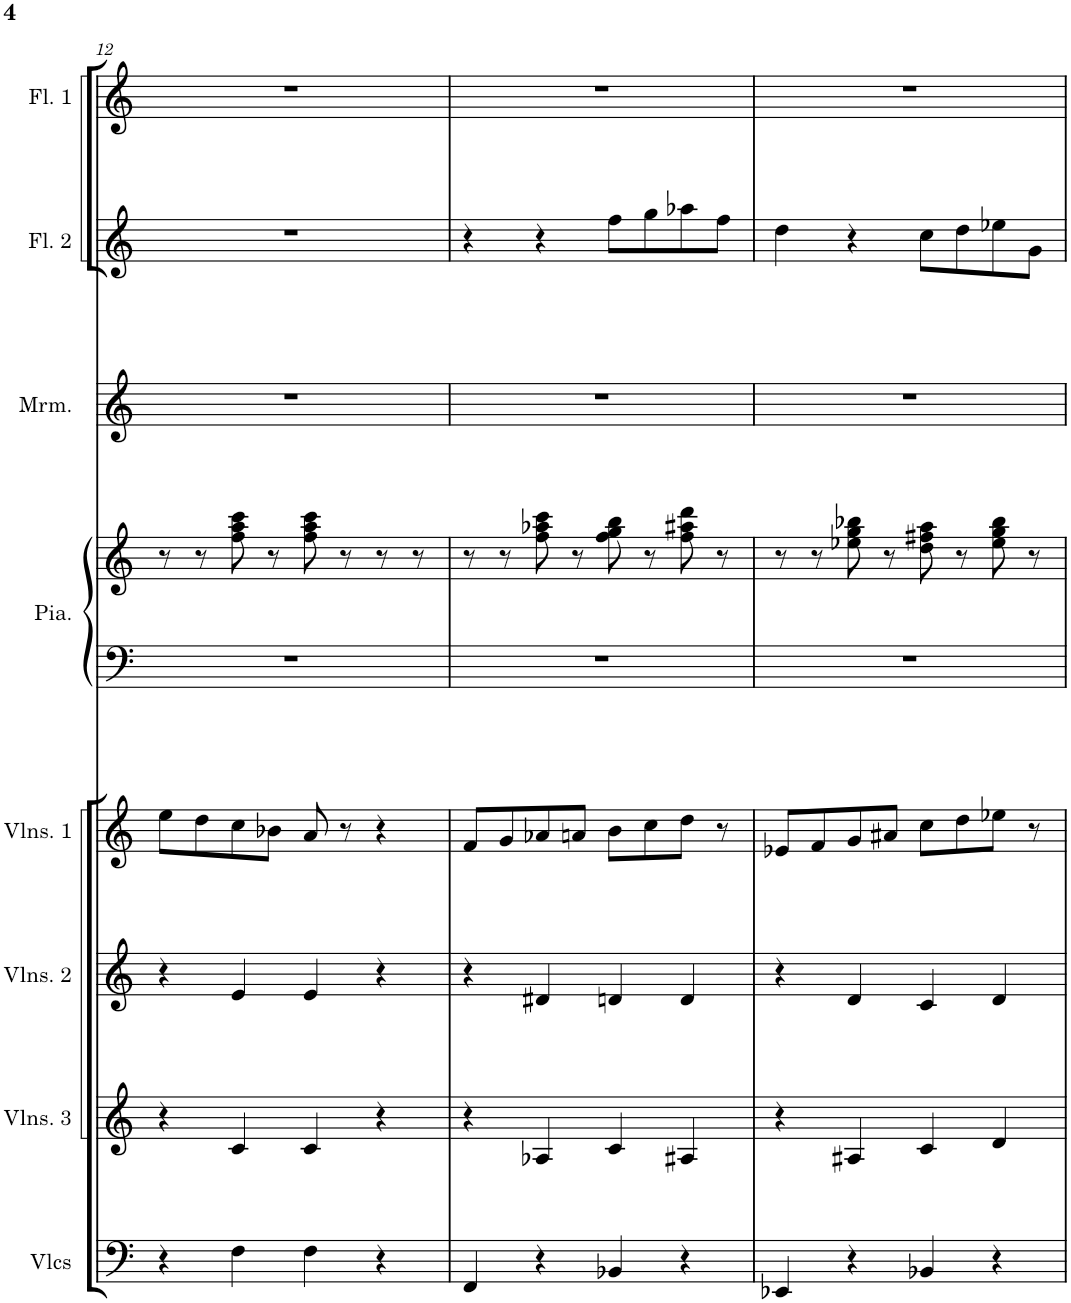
**kern	**kern	**kern	**kern	**kern	**kern	**kern	**kern	**kern
*part8	*part7	*part6	*part5	*part4	*part4	*part3	*part2	*part1
*staff9	*staff8	*staff7	*staff6	*staff5	*staff4	*staff3	*staff2	*staff1
*I"Cellos	*I"Violins 3	*I"Violins 2	*I"Violins 1	*I"Piano	*	*I"Marimba	*I"Flute 2	*I"Flute 1
*	*I'Vlns. 3	*I'Vlns. 2	*I'Vlns. 1	*I'Pia.	*	*I'Mrm.	*I'Fl. 2	*I'Fl. 1
!!LO:PB:g=z
*clefF4	*clefG2	*clefG2	*clefG2	*clefF4	*clefG2	*clefG2	*clefG2	*clefG2
*k[]	*k[]	*k[]	*k[]	*k[]	*k[]	*k[]	*k[]	*k[]
*M4/4	*M4/4	*M4/4	*M4/4	*M4/4	*M4/4	*M4/4	*M4/4	*M4/4
=12	=12	=12	=12	=12	=12	=12	=12	=12
4r	4r	4r	8ee\L	1r	8r	1r	1r	1r
.	.	.	8dd\	.	8r	.	.	.
4F\	4c/	4e/	8cc\	.	8ff\ 8aa\ 8ccc\	.	.	.
.	.	.	8b-X\J	.	8r	.	.	.
4F\	4c/	4e/	8a/	.	8ff\ 8aa\ 8ccc\	.	.	.
.	.	.	8r	.	8r	.	.	.
4r	4r	4r	4r	.	8r	.	.	.
.	.	.	.	.	8r	.	.	.
=13	=13	=13	=13	=13	=13	=13	=13	=13
4FF/	4r	4r	8f/L	1r	8r	1r	4r	1r
.	.	.	8g/	.	8r	.	.	.
4r	4A-X/	4d#X/	8a-X/	.	8ff\ 8aa-X\ 8ccc\	.	4r	.
.	.	.	8an/J	.	8r	.	.	.
4BB-X/	4c/	4dn/	8b\L	.	8ff\ 8gg\ 8bb\	.	8ff\L	.
.	.	.	8cc\	.	8r	.	8gg\	.
4r	4A#X/	4d/	8dd\J	.	8ff\ 8aa#X\ 8ddd\	.	8aa-X\	.
.	.	.	8r	.	8r	.	8ff\J	.
=14	=14	=14	=14	=14	=14	=14	=14	=14
4EE-X/	4r	4r	8e-X/L	1r	8r	1r	4dd\	1r
.	.	.	8f/	.	8r	.	.	.
4r	4A#X/	4d/	8g/	.	8ee-X\ 8gg\ 8bb-X\	.	4r	.
.	.	.	8a#X/J	.	8r	.	.	.
4BB-X/	4c/	4c/	8cc\L	.	8dd\ 8ff#X\ 8aa\	.	8cc\L	.
.	.	.	8dd\	.	8r	.	8dd\	.
4r	4d/	4d/	8ee-X\J	.	8ee-\ 8gg\ 8bb-\	.	8ee-X\	.
.	.	.	8r	.	8r	.	8g\J	.
=	=	=	=	=	=	=	=	=
*-	*-	*-	*-	*-	*-	*-	*-	*-
